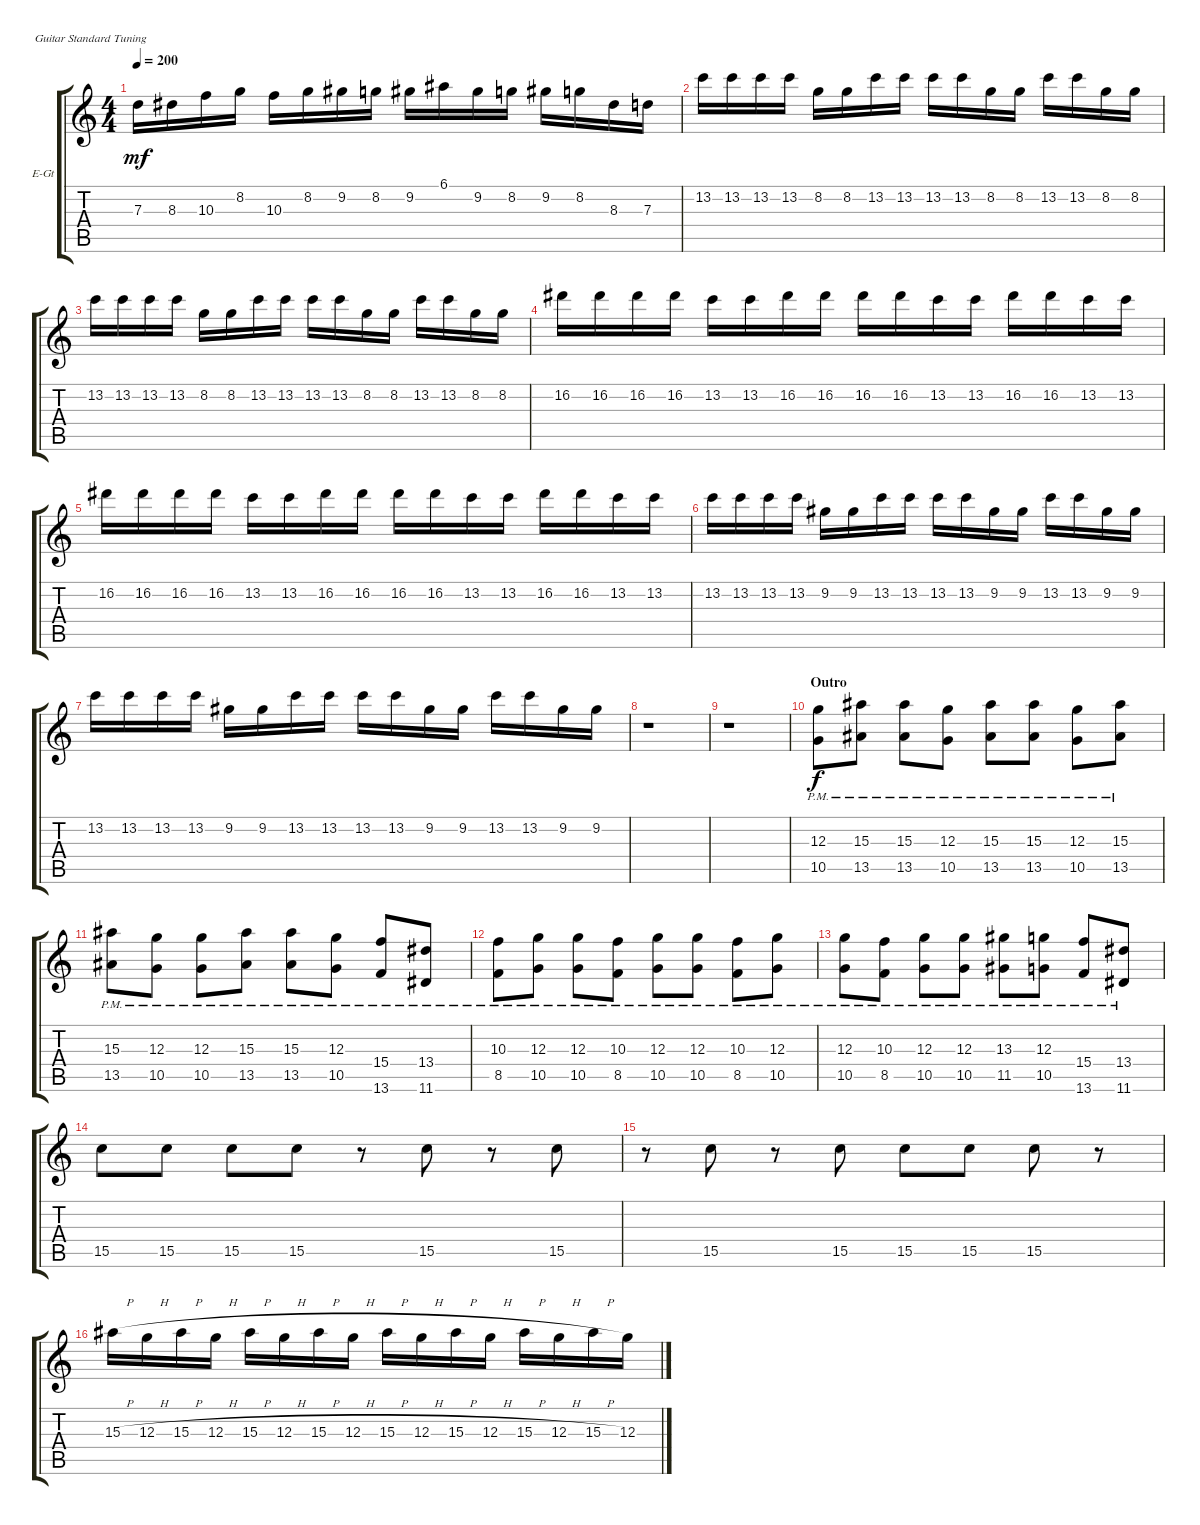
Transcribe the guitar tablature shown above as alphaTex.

\bracketExtendMode groupsimilarinstruments
\firstSystemTrackNameOrientation horizontal
\otherSystemsTrackNameOrientation horizontal
\track ("Lead 2" "E-Gt") {instrument distortionguitar}
\staff {score tabs}
\tuning (E4 B3 G3 D3 A2 E2)
\ts (4 4)
\tempo 200
\clef g2
\ks aminor
7.3.16{dy mf} 8.3.16 10.3.16 8.2.16 10.3.16 8.2.16 9.2.16 8.2.16 9.2.16 6.1.16 9.2.16 8.2.16 9.2.16 8.2.16 8.3.16 7.3.16 |
\section ("" "")
13.2.16 13.2.16 13.2.16 13.2.16 8.2.16 8.2.16 13.2.16 13.2.16 13.2.16 13.2.16 8.2.16 8.2.16 13.2.16 13.2.16 8.2.16 8.2.16 |
13.2.16 13.2.16 13.2.16 13.2.16 8.2.16 8.2.16 13.2.16 13.2.16 13.2.16 13.2.16 8.2.16 8.2.16 13.2.16 13.2.16 8.2.16 8.2.16 |
16.2.16 16.2.16 16.2.16 16.2.16 13.2.16 13.2.16 16.2.16 16.2.16 16.2.16 16.2.16 13.2.16 13.2.16 16.2.16 16.2.16 13.2.16 13.2.16 |
16.2.16 16.2.16 16.2.16 16.2.16 13.2.16 13.2.16 16.2.16 16.2.16 16.2.16 16.2.16 13.2.16 13.2.16 16.2.16 16.2.16 13.2.16 13.2.16 |
13.2.16 13.2.16 13.2.16 13.2.16 9.2.16 9.2.16 13.2.16 13.2.16 13.2.16 13.2.16 9.2.16 9.2.16 13.2.16 13.2.16 9.2.16 9.2.16 |
13.2.16 13.2.16 13.2.16 13.2.16 9.2.16 9.2.16 13.2.16 13.2.16 13.2.16 13.2.16 9.2.16 9.2.16 13.2.16 13.2.16 9.2.16 9.2.16 |
r.1 |
r.1 |
\section ("" "Outro")
(12.3{pm} 10.5{pm}).8{dy f} (15.3{pm} 13.5{pm}).8 (15.3{pm} 13.5{pm}).8 (12.3{pm} 10.5{pm}).8 (15.3{pm} 13.5{pm}).8 (15.3{pm} 13.5{pm}).8 (12.3{pm} 10.5{pm}).8 (15.3{pm} 13.5{pm}).8 |
(15.3{pm} 13.5{pm}).8 (12.3{pm} 10.5{pm}).8 (12.3{pm} 10.5{pm}).8 (15.3{pm} 13.5{pm}).8 (15.3{pm} 13.5{pm}).8 (12.3{pm} 10.5{pm}).8 (15.4{pm} 13.6{pm}).8 (13.4{pm} 11.6{pm}).8 |
(10.3{pm} 8.5{pm}).8 (12.3{pm} 10.5{pm}).8 (12.3{pm} 10.5{pm}).8 (10.3{pm} 8.5{pm}).8 (12.3{pm} 10.5{pm}).8 (12.3{pm} 10.5{pm}).8 (10.3{pm} 8.5{pm}).8 (12.3{pm} 10.5{pm}).8 |
(12.3{pm} 10.5{pm}).8 (10.3{pm} 8.5{pm}).8 (12.3{pm} 10.5{pm}).8 (12.3{pm} 10.5{pm}).8 (13.3{pm} 11.5{pm}).8 (12.3{pm} 10.5{pm}).8 (15.4{pm} 13.6{pm}).8 (13.4{pm} 11.6{pm}).8 |
15.5.8 15.5.8 15.5.8 15.5.8 r.8 15.5.8 r.8 15.5.8 |
r.8 15.5.8 r.8 15.5.8 15.5.8 15.5.8 15.5.8 r.8 |
15.3{h}.16 12.3{h}.16 15.3{h}.16 12.3{h}.16 15.3{h}.16 12.3{h}.16 15.3{h}.16 12.3{h}.16 15.3{h}.16 12.3{h}.16 15.3{h}.16 12.3{h}.16 15.3{h}.16 12.3{h}.16 15.3{h}.16 12.3.16
